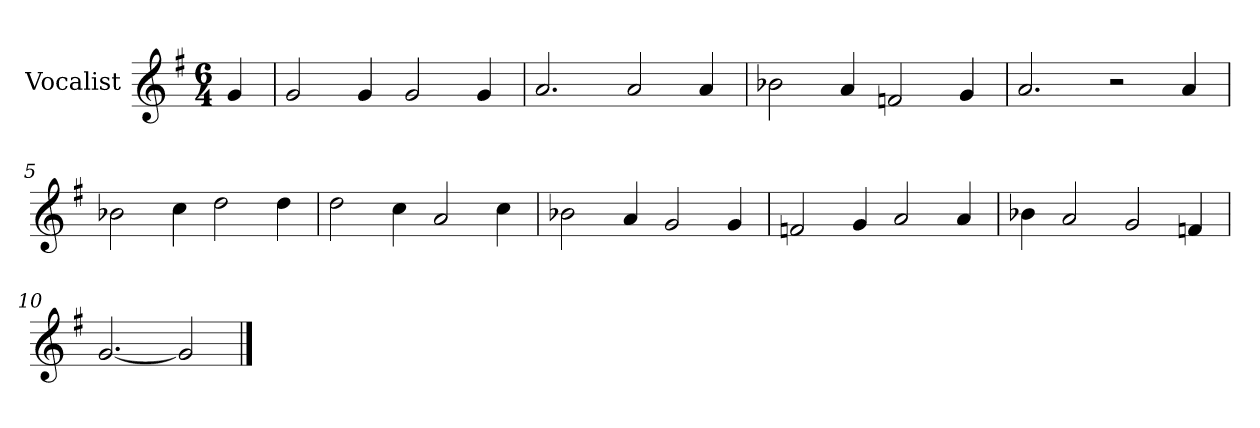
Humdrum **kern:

**kern
*part1
*staff1
*I"Vocalist
*k[f#]
*G:
*M6/4
=
4g
=1
2g
4g
2g
4g
=2
2.a
2a
4a
=3
2b-X
4a
2fn
4g
=4
2.a
2r
4a
=5
2b-X
4cc
2dd
4dd
=6
2dd
4cc
2a
4cc
=7
2b-X
4a
2g
4g
=8
2fn
4g
2a
4a
=9
4b-X
2a
2g
4fn
=10
[2.g
2g]
==
*-
